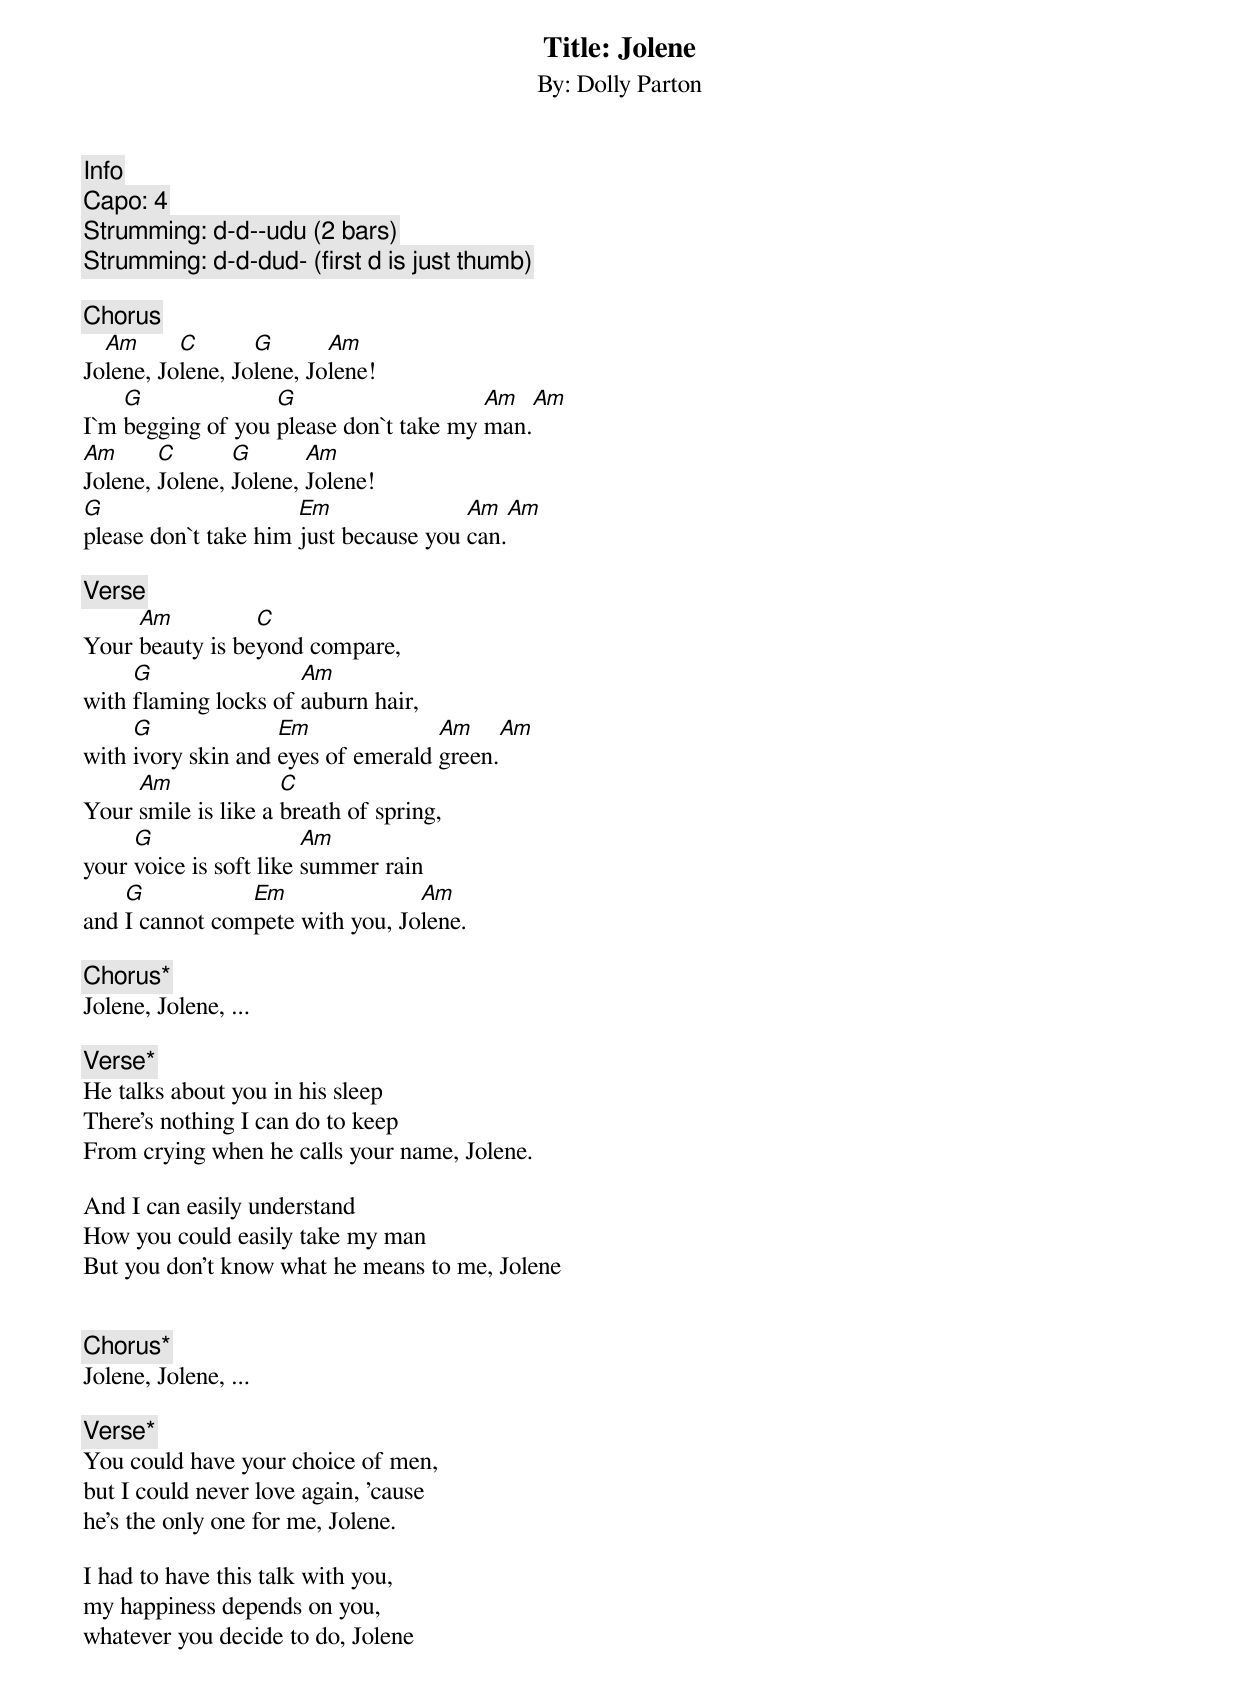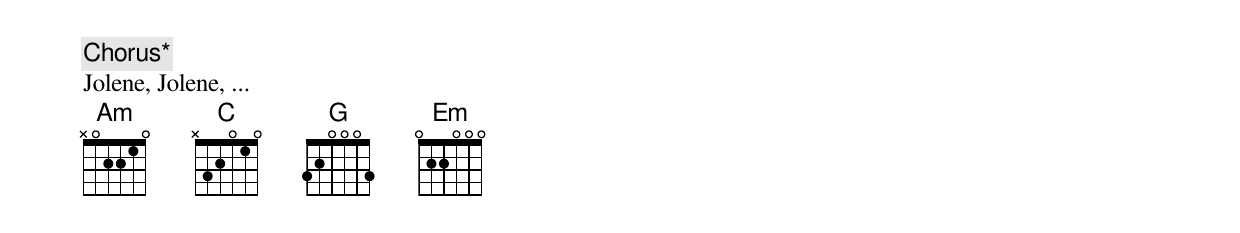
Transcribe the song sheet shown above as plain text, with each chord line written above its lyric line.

[Info]
Title: Jolene
By: Dolly Parton
Capo: 4
Strumming: d-d--udu (2 bars)
Strumming: d-d-dud- (first d is just thumb)

[Chorus]
  Am      C       G       Am
Jolene, Jolene, Jolene, Jolene!
    G              G                    Am   Am
I`m begging of you please don`t take my man.
Am      C       G       Am
Jolene, Jolene, Jolene, Jolene!
G                     Em               Am   Am
please don`t take him just because you can.

[Verse]
     Am          C
Your beauty is beyond compare,
     G                Am
with flaming locks of auburn hair,
     G              Em              Am    Am
with ivory skin and eyes of emerald green.
     Am              C
Your smile is like a breath of spring,
     G                  Am
your voice is soft like summer rain
    G           Em               Am
and I cannot compete with you, Jolene.

[Chorus*]
Jolene, Jolene, ...

[Verse*]
He talks about you in his sleep
There's nothing I can do to keep
From crying when he calls your name, Jolene.

And I can easily understand
How you could easily take my man
But you don't know what he means to me, Jolene


[Chorus*]
Jolene, Jolene, ...

[Verse*]
You could have your choice of men,
but I could never love again, 'cause
he's the only one for me, Jolene.

I had to have this talk with you,
my happiness depends on you,
whatever you decide to do, Jolene

[Chorus*]
Jolene, Jolene, ...
